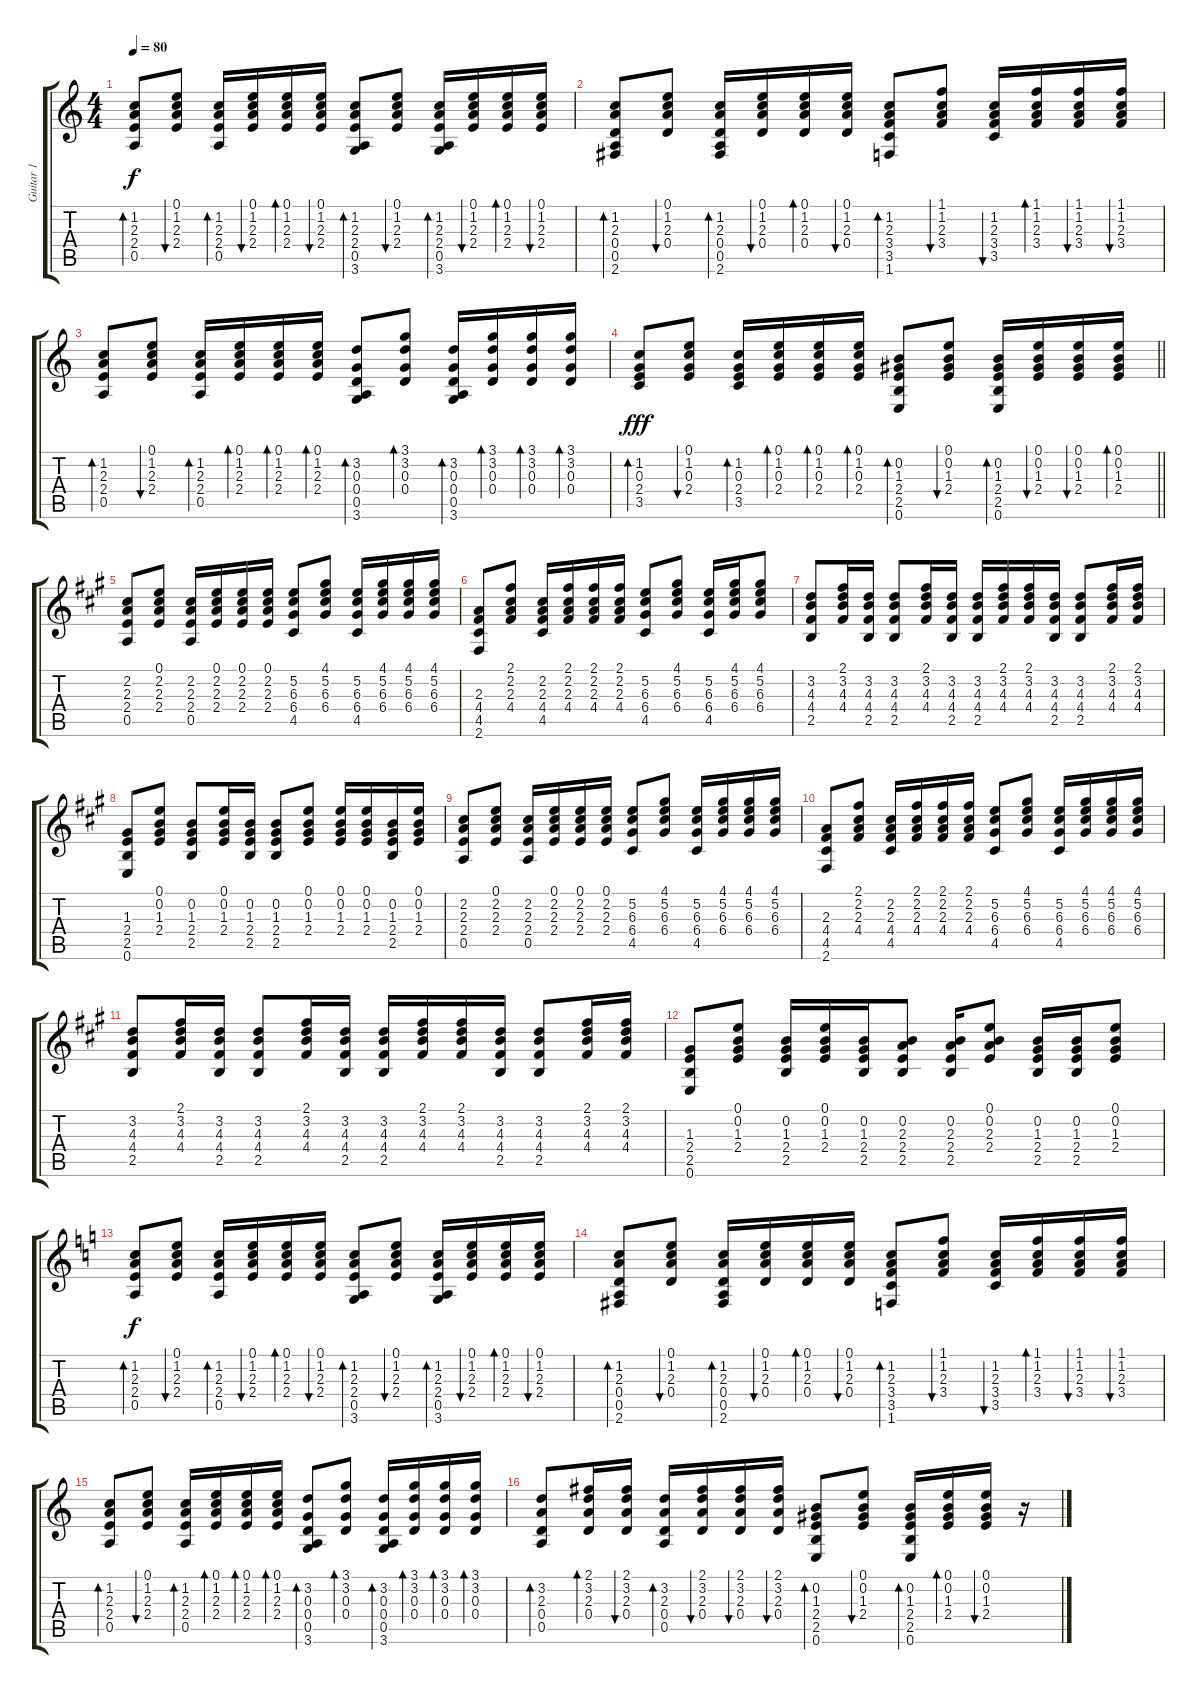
\track ("Guitar 1" "Guitar 1") {instrument acousticguitarnylon}
\staff {score tabs}
\tuning (E4 B3 G3 D3 A2 E2) {hide}
\ts (4 4)
\tempo 80
\clef g2
\ks c
(1.2 2.3 2.4 0.5).8{bd 60 dy f} (0.1 1.2 2.3 2.4).8{bu 60} (1.2 2.3 2.4 0.5).16{bd 60} (0.1 1.2 2.3 2.4).16{bu 60} (0.1 1.2 2.3 2.4).16{bd 60} (0.1 1.2 2.3 2.4).16{bu 60} (1.2 2.3 2.4 0.5 3.6).8{bd 60} (0.1 1.2 2.3 2.4).8{bu 60} (1.2 2.3 2.4 0.5 3.6).16{bd 60} (0.1 1.2 2.3 2.4).16{bu 60} (0.1 1.2 2.3 2.4).16{bd 60} (0.1 1.2 2.3 2.4).16{bu 60} |
(1.2 2.3 0.4 0.5 2.6).8{bd 60} (0.1 1.2 2.3 0.4).8{bu 60} (1.2 2.3 0.4 0.5 2.6).16{bd 60} (0.1 1.2 2.3 0.4).16{bu 60} (0.1 1.2 2.3 0.4).16{bd 60} (0.1 1.2 2.3 0.4).16{bu 60} (1.2 2.3 3.4 3.5 1.6).8{bd 60} (1.1 1.2 2.3 3.4).8{bu 60} (1.2 2.3 3.4 3.5).16{bu 60} (1.1 1.2 2.3 3.4).16{bd 60} (1.1 1.2 2.3 3.4).16{bu 60} (1.1 1.2 2.3 3.4).16{bu 60} |
(1.2 2.3 2.4 0.5).8{bd 60} (0.1 1.2 2.3 2.4).8{bu 60} (1.2 2.3 2.4 0.5).16{bd 60} (0.1 1.2 2.3 2.4).16{bd 60} (0.1 1.2 2.3 2.4).16{bd 60} (0.1 1.2 2.3 2.4).16{bd 60} (3.2 0.3 0.4 0.5 3.6).8{bd 60} (3.1 3.2 0.3 0.4).8{bd 60} (3.2 0.3 0.4 0.5 3.6).16{bd 60} (3.1 3.2 0.3 0.4).16{bd 60} (3.1 3.2 0.3 0.4).16{bd 60} (3.1 3.2 0.3 0.4).16{bd 60} |
\barLineRight lightlight
(1.2 0.3 2.4 3.5).8{bd 60 dy fff} (0.1 1.2 0.3 2.4).8{bu 60} (1.2 0.3 2.4 3.5).16{bd 60} (0.1 1.2 0.3 2.4).16{bd 60} (0.1 1.2 0.3 2.4).16{bd 60} (0.1 1.2 0.3 2.4).16{bd 60} (0.2 1.3 2.4 2.5 0.6).8{bd 60} (0.1 0.2 1.3 2.4).8{bu 60} (0.2 1.3 2.4 2.5 0.6).16{bd 60} (0.1 0.2 1.3 2.4).16{bu 60} (0.1 0.2 1.3 2.4).16{bu 60} (0.1 0.2 1.3 2.4).16{bd 60} |
\ks a
(2.2 2.3 2.4 0.5).8 (0.1 2.2 2.3 2.4).8 (2.2 2.3 2.4 0.5).16 (0.1 2.2 2.3 2.4).16 (0.1 2.2 2.3 2.4).16 (0.1 2.2 2.3 2.4).16 (5.2 6.3 6.4 4.5).8 (4.1 5.2 6.3 6.4).8 (5.2 6.3 6.4 4.5).16 (4.1 5.2 6.3 6.4).16 (4.1 5.2 6.3 6.4).16 (4.1 5.2 6.3 6.4).16 |
(2.3 4.4 4.5 2.6).8 (2.1 2.2 2.3 4.4).8 (2.2 2.3 4.4 4.5).16 (2.1 2.2 2.3 4.4).16 (2.1 2.2 2.3 4.4).16 (2.1 2.2 2.3 4.4).16 (5.2 6.3 6.4 4.5).8 (4.1 5.2 6.3 6.4).8 (5.2 6.3 6.4 4.5).16 (4.1 5.2 6.3 6.4).16 (4.1 5.2 6.3 6.4).8 |
(3.2 4.3 4.4 2.5).8 (2.1 3.2 4.3 4.4).16 (3.2 4.3 4.4 2.5).16 (3.2 4.3 4.4 2.5).8 (2.1 3.2 4.3 4.4).16 (3.2 4.3 4.4 2.5).16 (3.2 4.3 4.4 2.5).16 (2.1 3.2 4.3 4.4).16 (2.1 3.2 4.3 4.4).16 (3.2 4.3 4.4 2.5).16 (3.2 4.3 4.4 2.5).8 (2.1 3.2 4.3 4.4).16 (2.1 3.2 4.3 4.4).16 |
(1.3 2.4 2.5 0.6).8 (0.1 0.2 1.3 2.4).8 (0.2 1.3 2.4 2.5).8 (0.1 0.2 1.3 2.4).16 (0.2 1.3 2.4 2.5).16 (0.2 1.3 2.4 2.5).8 (0.1 0.2 1.3 2.4).8 (0.1 0.2 1.3 2.4).16 (0.1 0.2 1.3 2.4).16 (0.2 1.3 2.4 2.5).16 (0.1 0.2 1.3 2.4).16 |
(2.2 2.3 2.4 0.5).8 (0.1 2.2 2.3 2.4).8 (2.2 2.3 2.4 0.5).16 (0.1 2.2 2.3 2.4).16 (0.1 2.2 2.3 2.4).16 (0.1 2.2 2.3 2.4).16 (5.2 6.3 6.4 4.5).8 (4.1 5.2 6.3 6.4).8 (5.2 6.3 6.4 4.5).16 (4.1 5.2 6.3 6.4).16 (4.1 5.2 6.3 6.4).16 (4.1 5.2 6.3 6.4).16 |
(2.3 4.4 4.5 2.6).8 (2.1 2.2 2.3 4.4).8 (2.2 2.3 4.4 4.5).16 (2.1 2.2 2.3 4.4).16 (2.1 2.2 2.3 4.4).16 (2.1 2.2 2.3 4.4).16 (5.2 6.3 6.4 4.5).8 (4.1 5.2 6.3 6.4).8 (5.2 6.3 6.4 4.5).16 (4.1 5.2 6.3 6.4).16 (4.1 5.2 6.3 6.4).16 (4.1 5.2 6.3 6.4).16 |
(3.2 4.3 4.4 2.5).8 (2.1 3.2 4.3 4.4).16 (3.2 4.3 4.4 2.5).16 (3.2 4.3 4.4 2.5).8 (2.1 3.2 4.3 4.4).16 (3.2 4.3 4.4 2.5).16 (3.2 4.3 4.4 2.5).16 (2.1 3.2 4.3 4.4).16 (2.1 3.2 4.3 4.4).16 (3.2 4.3 4.4 2.5).16 (3.2 4.3 4.4 2.5).8 (2.1 3.2 4.3 4.4).16 (2.1 3.2 4.3 4.4).16 |
(1.3 2.4 2.5 0.6).8 (0.1 0.2 1.3 2.4).8 (0.2 1.3 2.4 2.5).16 (0.1 0.2 1.3 2.4).16 (0.2 1.3 2.4 2.5).16 (0.2 2.3 2.4 2.5).8 (0.2 2.3 2.4 2.5).16 (0.1 0.2 2.3 2.4).8 (0.2 1.3 2.4 2.5).16 (0.2 1.3 2.4 2.5).16 (0.1 0.2 1.3 2.4).8 |
\ks c
(1.2 2.3 2.4 0.5).8{bd 60 dy f} (0.1 1.2 2.3 2.4).8{bu 60} (1.2 2.3 2.4 0.5).16{bd 60} (0.1 1.2 2.3 2.4).16{bu 60} (0.1 1.2 2.3 2.4).16{bd 60} (0.1 1.2 2.3 2.4).16{bu 60} (1.2 2.3 2.4 0.5 3.6).8{bd 60} (0.1 1.2 2.3 2.4).8{bu 60} (1.2 2.3 2.4 0.5 3.6).16{bd 60} (0.1 1.2 2.3 2.4).16{bu 60} (0.1 1.2 2.3 2.4).16{bd 60} (0.1 1.2 2.3 2.4).16{bu 60} |
(1.2 2.3 0.4 0.5 2.6).8{bd 60} (0.1 1.2 2.3 0.4).8{bu 60} (1.2 2.3 0.4 0.5 2.6).16{bd 60} (0.1 1.2 2.3 0.4).16{bu 60} (0.1 1.2 2.3 0.4).16{bd 60} (0.1 1.2 2.3 0.4).16{bu 60} (1.2 2.3 3.4 3.5 1.6).8{bd 60} (1.1 1.2 2.3 3.4).8{bu 60} (1.2 2.3 3.4 3.5).16{bu 60} (1.1 1.2 2.3 3.4).16{bd 60} (1.1 1.2 2.3 3.4).16{bu 60} (1.1 1.2 2.3 3.4).16{bu 60} |
(1.2 2.3 2.4 0.5).8{bd 60} (0.1 1.2 2.3 2.4).8{bu 60} (1.2 2.3 2.4 0.5).16{bd 60} (0.1 1.2 2.3 2.4).16{bd 60} (0.1 1.2 2.3 2.4).16{bd 60} (0.1 1.2 2.3 2.4).16{bd 60} (3.2 0.3 0.4 0.5 3.6).8{bd 60} (3.1 3.2 0.3 0.4).8{bd 60} (3.2 0.3 0.4 0.5 3.6).16{bd 60} (3.1 3.2 0.3 0.4).16{bd 60} (3.1 3.2 0.3 0.4).16{bd 60} (3.1 3.2 0.3 0.4).16{bd 60} |
(3.2 2.3 0.4 0.5).8{bd 60} (2.1 3.2 2.3 0.4).16{bd 60} (2.1 3.2 2.3 0.4).16{bu 60} (3.2 2.3 0.4 0.5).16{bd 60} (2.1 3.2 2.3 0.4).16{bu 60} (2.1 3.2 2.3 0.4).16{bu 60} (2.1 3.2 2.3 0.4).16{bu 60} (0.2 1.3 2.4 2.5 0.6).8{bd 60} (0.1 0.2 1.3 2.4).8{bu 60} (0.2 1.3 2.4 2.5 0.6).16{bd 60} (0.1 0.2 1.3 2.4).16{bd 60} (0.1 0.2 1.3 2.4).16{bu 60} r.16
